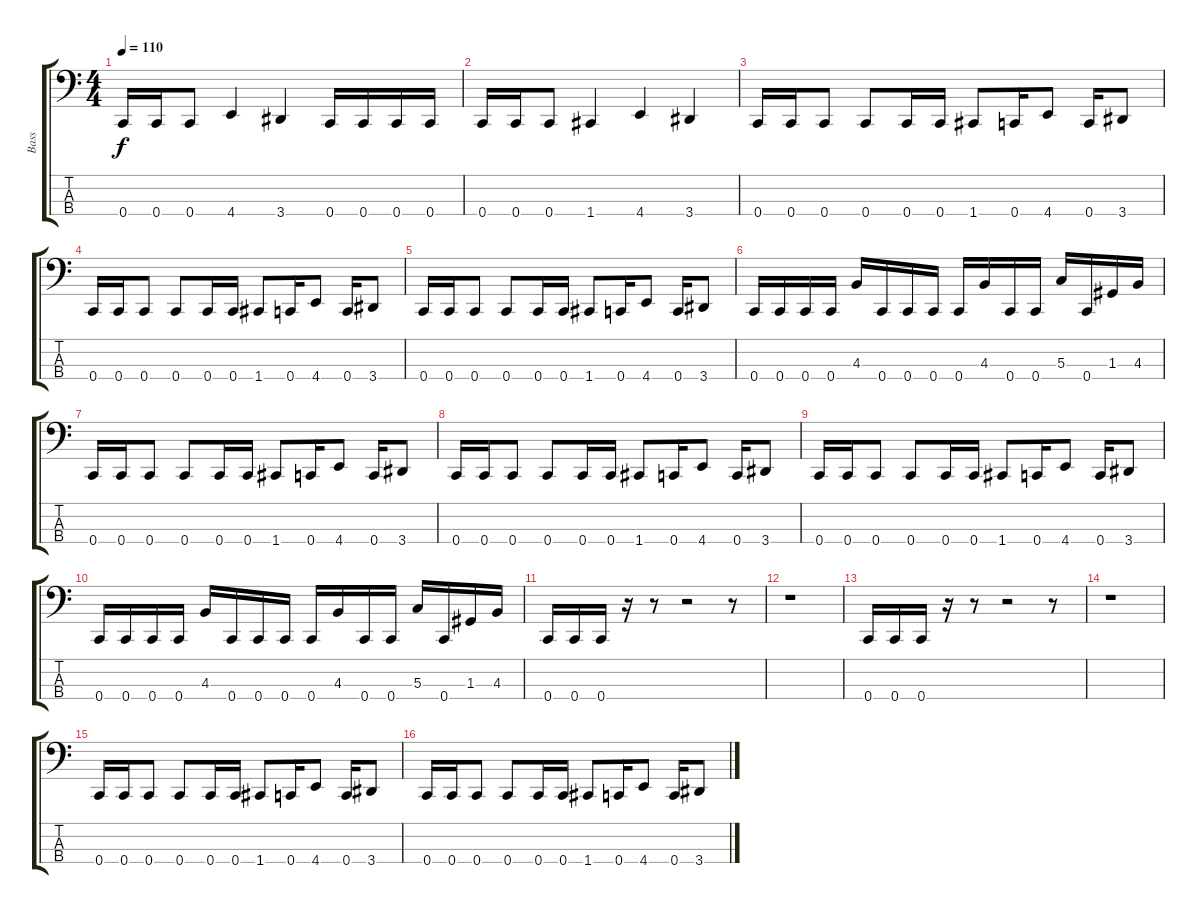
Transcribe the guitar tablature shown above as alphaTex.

\track ("Bass" "Bass") {instrument electricbasspick}
\staff {score tabs}
\tuning (F2 C2 G1 C1) {hide}
\ts (4 4)
\tempo 110
\clef f4
\ks c
0.4.16{dy f} 0.4.16 0.4.8 4.4.4 3.4.4 0.4.16 0.4.16 0.4.16 0.4.16 |
0.4.16 0.4.16 0.4.8 1.4.4 4.4.4 3.4.4 |
0.4.16 0.4.16 0.4.8 0.4.8 0.4.16 0.4.16 1.4.8 0.4.16 4.4.8 0.4.16 3.4.8 |
0.4.16 0.4.16 0.4.8 0.4.8 0.4.16 0.4.16 1.4.8 0.4.16 4.4.8 0.4.16 3.4.8 |
0.4.16 0.4.16 0.4.8 0.4.8 0.4.16 0.4.16 1.4.8 0.4.16 4.4.8 0.4.16 3.4.8 |
0.4.16 0.4.16 0.4.16 0.4.16 4.3.16 0.4.16 0.4.16 0.4.16 0.4.16 4.3.16 0.4.16 0.4.16 5.3.16 0.4.16 1.3.16 4.3.16 |
0.4.16 0.4.16 0.4.8 0.4.8 0.4.16 0.4.16 1.4.8 0.4.16 4.4.8 0.4.16 3.4.8 |
0.4.16 0.4.16 0.4.8 0.4.8 0.4.16 0.4.16 1.4.8 0.4.16 4.4.8 0.4.16 3.4.8 |
0.4.16 0.4.16 0.4.8 0.4.8 0.4.16 0.4.16 1.4.8 0.4.16 4.4.8 0.4.16 3.4.8 |
0.4.16 0.4.16 0.4.16 0.4.16 4.3.16 0.4.16 0.4.16 0.4.16 0.4.16 4.3.16 0.4.16 0.4.16 5.3.16 0.4.16 1.3.16 4.3.16 |
0.4.16 0.4.16 0.4.16 r.16 r.8 r.2 r.8 |
r.1 |
0.4.16 0.4.16 0.4.16 r.16 r.8 r.2 r.8 |
r.1 |
0.4.16 0.4.16 0.4.8 0.4.8 0.4.16 0.4.16 1.4.8 0.4.16 4.4.8 0.4.16 3.4.8 |
0.4.16 0.4.16 0.4.8 0.4.8 0.4.16 0.4.16 1.4.8 0.4.16 4.4.8 0.4.16 3.4.8
